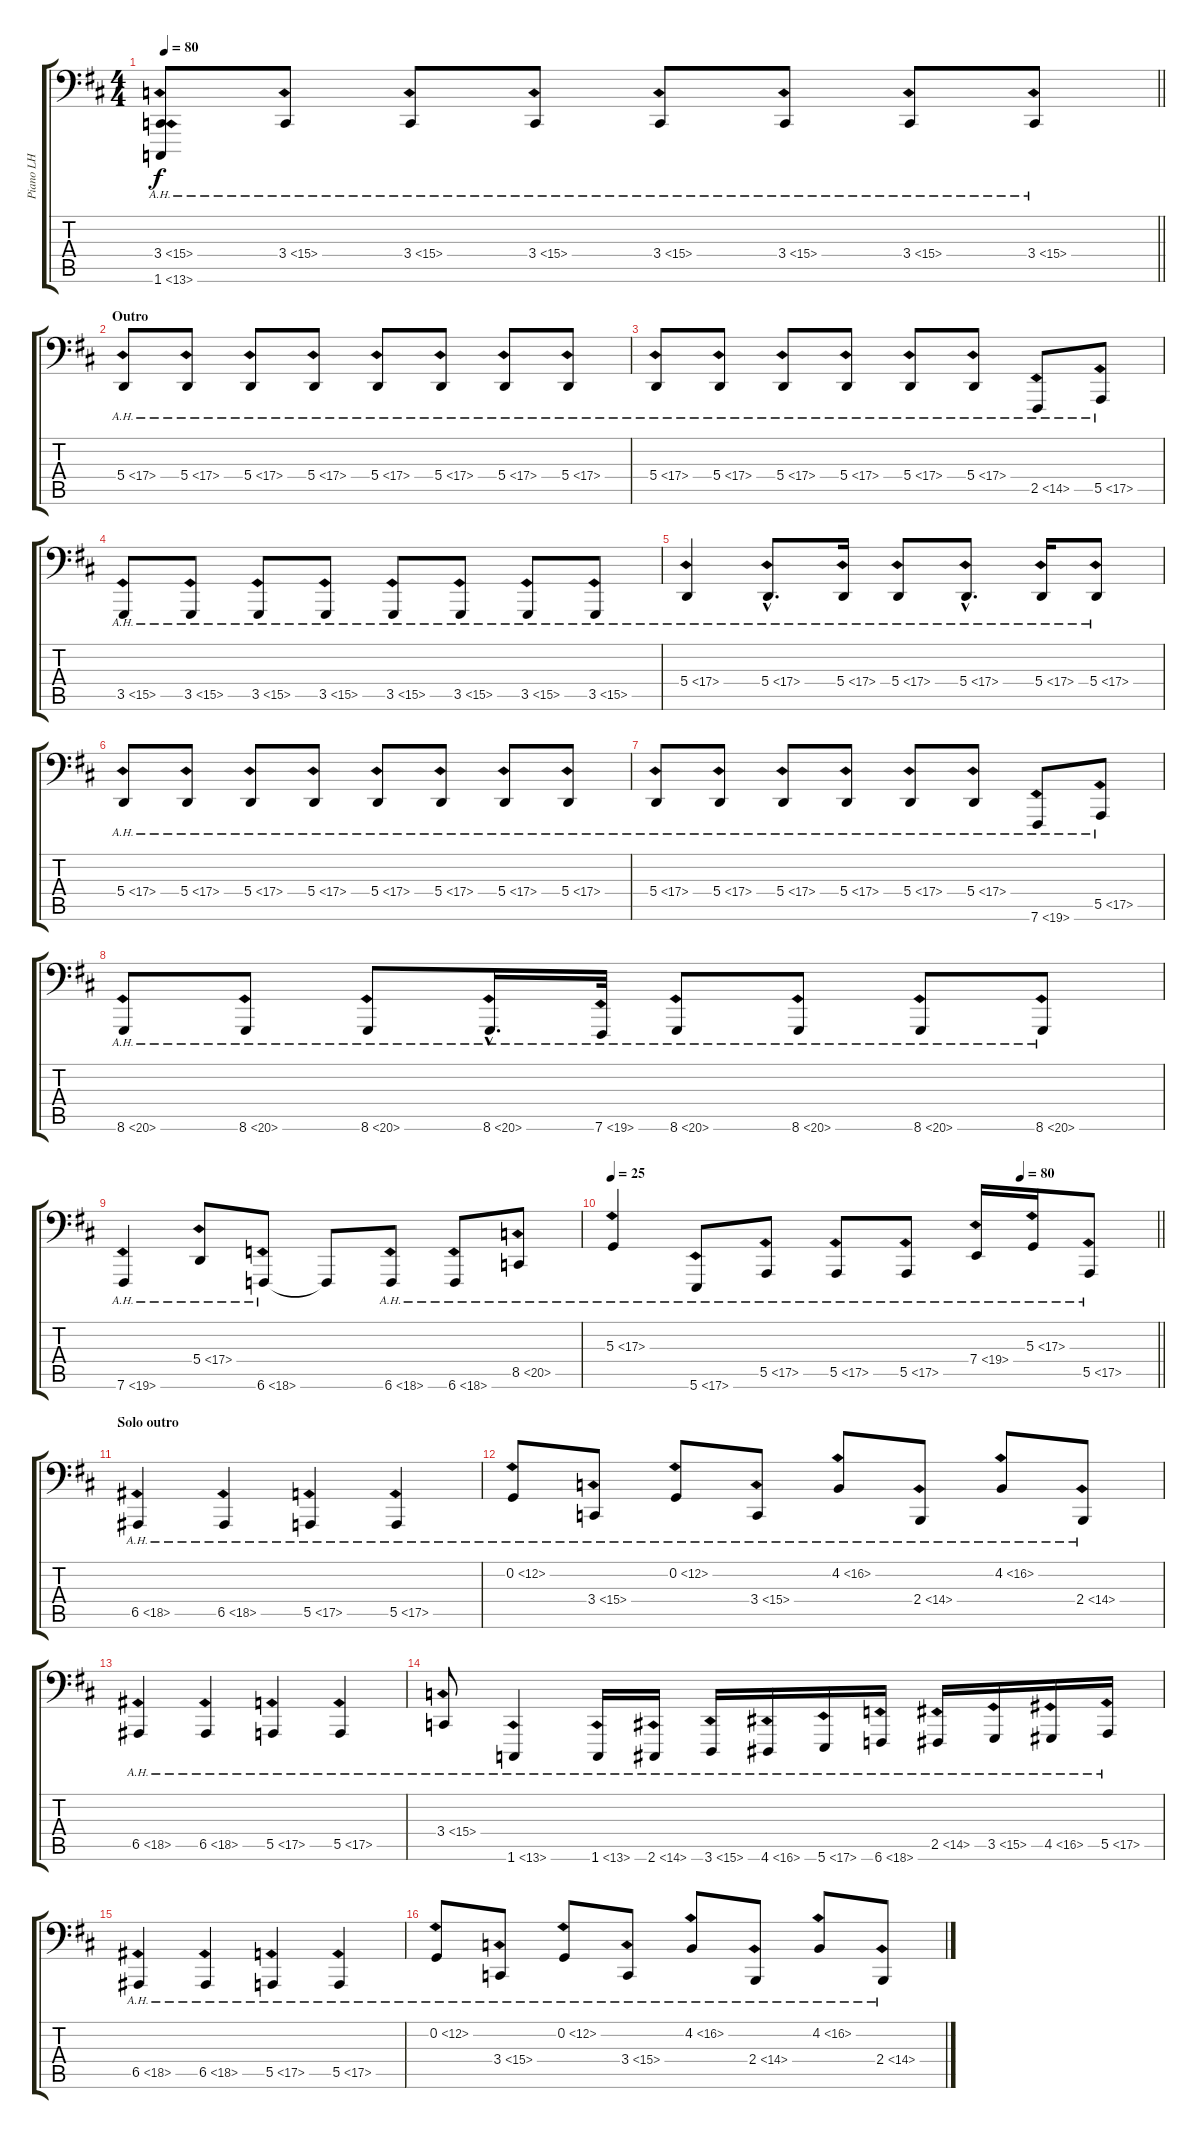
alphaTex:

\track ("Piano LH" "Piano LH") {instrument acousticgrandpiano}
\staff {score tabs}
\tuning (C3 G2 D2 A1 E1 B0) {hide}
\ts (4 4)
\tempo 80
\clef f4
\barLineRight lightlight
\ks d
(3.4{ah 12} 1.6{ah 12}).8{dy f} 3.4{ah 12}.8 3.4{ah 12}.8 3.4{ah 12}.8 3.4{ah 12}.8 3.4{ah 12}.8 3.4{ah 12}.8 3.4{ah 12}.8 |
\section ("" "Outro")
5.4{ah 12}.8 5.4{ah 12}.8 5.4{ah 12}.8 5.4{ah 12}.8 5.4{ah 12}.8 5.4{ah 12}.8 5.4{ah 12}.8 5.4{ah 12}.8 |
5.4{ah 12}.8 5.4{ah 12}.8 5.4{ah 12}.8 5.4{ah 12}.8 5.4{ah 12}.8 5.4{ah 12}.8 2.5{ah 12}.8 5.5{ah 12}.8 |
3.5{ah 12}.8 3.5{ah 12}.8 3.5{ah 12}.8 3.5{ah 12}.8 3.5{ah 12}.8 3.5{ah 12}.8 3.5{ah 12}.8 3.5{ah 12}.8 |
5.4{ah 12}.4 5.4{ah 12 hac}.8{d} 5.4{ah 12}.16 5.4{ah 12}.8 5.4{ah 12 hac}.8{d} 5.4{ah 12}.16 5.4{ah 12}.8 |
5.4{ah 12}.8 5.4{ah 12}.8 5.4{ah 12}.8 5.4{ah 12}.8 5.4{ah 12}.8 5.4{ah 12}.8 5.4{ah 12}.8 5.4{ah 12}.8 |
5.4{ah 12}.8 5.4{ah 12}.8 5.4{ah 12}.8 5.4{ah 12}.8 5.4{ah 12}.8 5.4{ah 12}.8 7.6{ah 12}.8 5.5{ah 12}.8 |
8.6{ah 12}.8 8.6{ah 12}.8 8.6{ah 12}.8 8.6{ah 12 hac}.16{d} 7.6{ah 12}.32 8.6{ah 12}.8 8.6{ah 12}.8 8.6{ah 12}.8 8.6{ah 12}.8 |
7.6{ah 12}.4 5.4{ah 12}.8 6.6{ah 12}.8 6.6{t}.8 6.6{ah 12}.8 6.6{ah 12}.8 8.5{ah 12}.8 |
\tempo 25
\tempo (80 0.75)
\barLineRight lightlight
5.3{ah 12}.4 5.6{ah 12}.8 5.5{ah 12}.8 5.5{ah 12}.8 5.5{ah 12}.8 7.4{ah 12}.16 5.3{ah 12}.16 5.5{ah 12}.8 |
\section ("" "Solo outro")
6.5{ah 12}.4 6.5{ah 12}.4 5.5{ah 12}.4 5.5{ah 12}.4 |
0.2{ah 12}.8 3.4{ah 12}.8 0.2{ah 12}.8 3.4{ah 12}.8 4.2{ah 12}.8 2.4{ah 12}.8 4.2{ah 12}.8 2.4{ah 12}.8 |
6.5{ah 12}.4 6.5{ah 12}.4 5.5{ah 12}.4 5.5{ah 12}.4 |
3.4{ah 12}.8 1.6{ah 12}.4 1.6{ah 12}.16 2.6{ah 12}.16 3.6{ah 12}.16 4.6{ah 12}.16 5.6{ah 12}.16 6.6{ah 12}.16 2.5{ah 12}.16 3.5{ah 12}.16 4.5{ah 12}.16 5.5{ah 12}.16 |
6.5{ah 12}.4 6.5{ah 12}.4 5.5{ah 12}.4 5.5{ah 12}.4 |
0.2{ah 12}.8 3.4{ah 12}.8 0.2{ah 12}.8 3.4{ah 12}.8 4.2{ah 12}.8 2.4{ah 12}.8 4.2{ah 12}.8 2.4{ah 12}.8
